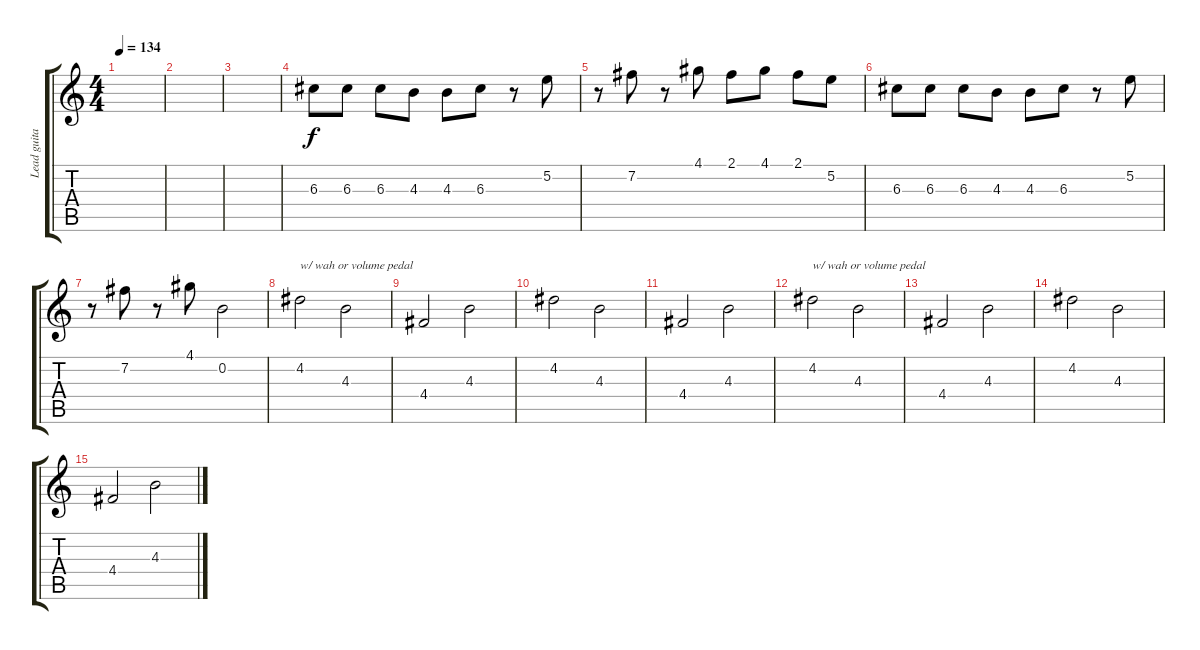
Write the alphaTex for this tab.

\track ("Lead guitar" "Lead guita") {instrument overdrivenguitar}
\staff {score tabs}
\tuning (E4 B3 G3 D3 A2 E2) {hide}
\ts (4 4)
\tempo 134
\clef g2
\ks c
|
|
|
6.3.8 6.3.8 6.3.8 4.3.8 4.3.8 6.3.8 r.8 5.2.8 |
r.8 7.2.8 r.8 4.1.8 2.1.8 4.1.8 2.1.8 5.2.8 |
6.3.8 6.3.8 6.3.8 4.3.8 4.3.8 6.3.8 r.8 5.2.8 |
r.8 7.2.8 r.8 4.1.8 0.2.2 |
4.2.2{txt "w/ wah or volume pedal"} 4.3.2 |
4.4.2 4.3.2 |
4.2.2 4.3.2 |
4.4.2 4.3.2 |
4.2.2{txt "w/ wah or volume pedal"} 4.3.2 |
4.4.2 4.3.2 |
4.2.2 4.3.2 |
4.4.2 4.3.2
